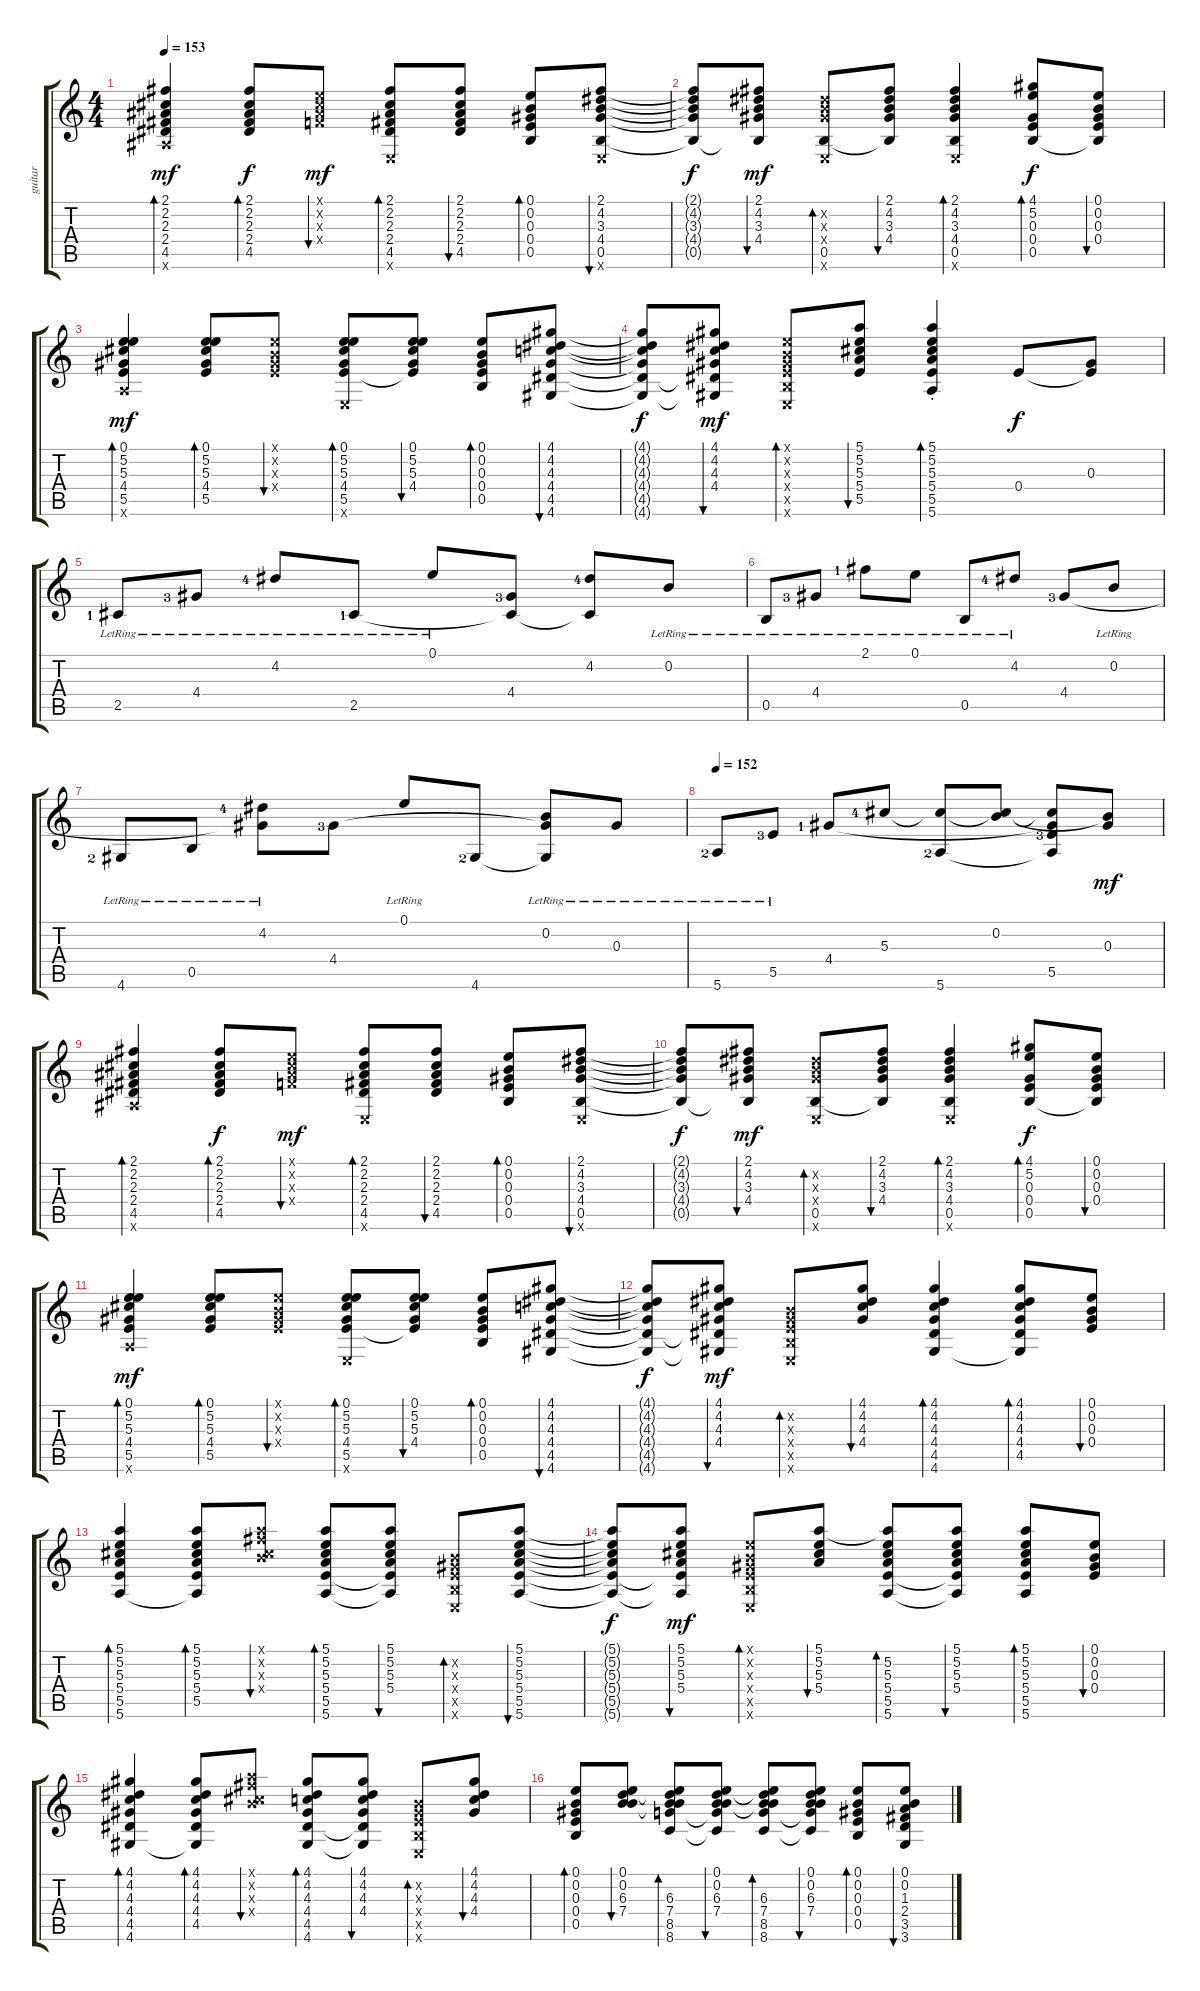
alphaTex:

\track ("guitar" "guitar") {instrument electricguitarclean}
\staff {score tabs}
\tuning (E4 B3 Ab3 E3 B2 E2) {hide}
\ts (4 4)
\tempo 153
\clef g2
\ks c
(2.1 2.2 2.3 2.4 4.5 6.6{x}).4{bd 120 dy mf} (2.1 2.2 2.3 2.4 4.5).8{bd 30 dy f} (0.1{x} 2.2{x} 2.3{x} 1.4{x}).8{bu 30 dy mf} (2.1 2.2 2.3 2.4 4.5 0.6{x}).8{bd 30} (2.1 2.2 2.3 2.4 4.5).8{bu 30} (0.1 0.2 0.3 0.4 0.5).8{bd 30} (2.1 4.2 3.3 4.4 0.5 0.6{x}).8{bu 30} |
(2.1{t} 4.2{t} 3.3{t} 4.4{t} 0.5{t}).8{dy f} (2.1 4.2 3.3 4.4 0.5{t}).8{bu 30 dy mf} (4.2{x} 3.3{x} 4.4{x} 0.5 0.6{x}).8{bd 30} (2.1 4.2 3.3 4.4 0.5{t}).8{bu 30} (2.1 4.2 3.3 4.4 0.5 0.6{x}).4{bd 30} (4.1 5.2 0.3 0.4 0.5).8{bd 60 dy f} (0.1 0.2 0.3 0.4 0.5{t}).8{bu 30} |
(0.1 5.2 5.3 4.4 5.5 5.6{x}).4{bd 30 dy mf} (0.1 5.2 5.3 4.4 5.5).8{bd 30} (0.1{x} 0.2{x} 0.3{x} 0.4{x}).8{bu 30} (0.1 5.2 5.3 4.4 5.5 0.6{x}).8{bd 30} (0.1 5.2 5.3 4.4 5.5{t}).8{bu 30} (0.1 0.2 0.3 0.4 0.5).8{bd 30} (4.1 4.2 4.3 4.4 4.5 4.6).8{bu 30} |
(4.1{t} 4.2{t} 4.3{t} 4.4{t} 4.5{t} 4.6{t}).8{dy f} (4.1 4.2 4.3 4.4 4.5{t} 4.6{t}).8{bu 30 dy mf} (0.1{x} 0.2{x} 0.3{x} 0.4{x} 0.5{x} 0.6{x}).8{bd 30} (5.1 5.2 5.3 5.4 5.5).8{bu 30} (5.1 5.2 5.3 5.4 5.5 5.6{st}).4{bd 30} 0.4.8{dy f} (0.3 0.4{t}).8 |
2.5{lr lf 2}.8 4.4{lr lf 4}.8 4.2{lr lf 5}.8 2.5{lr lf 2}.8 0.1{lr}.8 (4.4{lf 4} 2.5{t}).8 (4.2{lf 5} 2.5{t}).8 0.2{lr}.8 |
0.5{lr}.8 4.4{lr lf 4}.8 2.1{lr lf 2}.8 0.1{lr}.8 0.5{lr}.8 4.2{lr lf 5}.8 4.4{lf 4}.8 0.2{lr}.8 |
4.6{lr lf 3}.8 0.5{lr}.8 (4.2{lr lf 5} 4.4{t}).8 4.4{lf 4}.8 0.1{lr}.8 4.6{lf 3}.8 (0.2{lr} 4.4{t} 4.6{t}).8 0.3{lr}.8 |
\tempo 152
5.6{lr lf 3}.8 5.5{lr lf 4}.8 4.4{lf 2}.8 5.3{lf 5}.8 (5.3{t} 5.6{lf 3}).8 (0.2 5.3{t}).8 (5.3{t} 4.4{t} 5.5{lf 4} 5.6{t}).8 (0.2{t} 0.3).8{dy mf} |
(2.1 2.2 2.3 2.4 4.5 6.6{x}).4{bd 120} (2.1 2.2 2.3 2.4 4.5).8{bd 30 dy f} (0.1{x} 2.2{x} 2.3{x} 1.4{x}).8{bu 30 dy mf} (2.1 2.2 2.3 2.4 4.5 0.6{x}).8{bd 30} (2.1 2.2 2.3 2.4 4.5).8{bu 30} (0.1 0.2 0.3 0.4 0.5).8{bd 30} (2.1 4.2 3.3 4.4 0.5 0.6{x}).8{bu 30} |
(2.1{t} 4.2{t} 3.3{t} 4.4{t} 0.5{t}).8{dy f} (2.1 4.2 3.3 4.4 0.5{t}).8{bu 30 dy mf} (4.2{x} 3.3{x} 4.4{x} 0.5 0.6{x}).8{bd 30} (2.1 4.2 3.3 4.4 0.5{t}).8{bu 30} (2.1 4.2 3.3 4.4 0.5 0.6{x}).4{bd 30} (4.1 5.2 0.3 0.4 0.5).8{bd 60 dy f} (0.1 0.2 0.3 0.4 0.5{t}).8{bu 30} |
(0.1 5.2 5.3 4.4 5.5 5.6{x}).4{bd 30 dy mf} (0.1 5.2 5.3 4.4 5.5).8{bd 30} (0.1{x} 0.2{x} 0.3{x} 0.4{x}).8{bu 30} (0.1 5.2 5.3 4.4 5.5 0.6{x}).8{bd 30} (0.1 5.2 5.3 4.4 5.5{t}).8{bu 30} (0.1 0.2 0.3 0.4 0.5).8{bd 30} (4.1 4.2 4.3 4.4 4.5 4.6).8{bu 30} |
(4.1{t} 4.2{t} 4.3{t} 4.4{t} 4.5{t} 4.6{t}).8{dy f} (4.1 4.2 4.3 4.4 4.5{t} 4.6{t}).8{bu 30 dy mf} (0.2{x} 0.3{x} 0.4{x} 0.5{x} 0.6{x}).8{bd 30} (4.1 4.2 4.3 4.4).8{bu 30} (4.1 4.2 4.3 4.4 4.5 4.6).4{bd 30} (4.1 4.2 4.3 4.4 4.5 4.6{t}).8{bd 30} (0.1 0.2 0.3 0.4).8{bu 30} |
(5.1 5.2 5.3 5.4 5.5 5.6).4{bd 30} (5.1 5.2 5.3 5.4 5.5 5.6{t}).8{bd 30} (5.1{x} 7.2{x} 5.3{x} 7.4{x}).8{bu 30} (5.1 5.2 5.3 5.4 5.5 5.6).8{bd 30} (5.1 5.2 5.3 5.4 5.5{t} 5.6{t}).8{bu 30} (0.2{x} 0.3{x} 0.4{x} 0.5{x} 0.6{x}).8{bd 30} (5.1 5.2 5.3 5.4 5.5 5.6).8{bu 30} |
(5.1{t} 5.2{t} 5.3{t} 5.4{t} 5.5{t} 5.6{t}).8{dy f} (5.1 5.2 5.3 5.4 5.5{t} 5.6{t}).8{bu 30 dy mf} (0.1{x} 0.2{x} 0.3{x} 0.4{x} 0.5{x} 0.6{x}).8{bd 30} (5.1 5.2 5.3 5.4).8{bu 30} (5.1{t} 5.2 5.3 5.4 5.5 5.6).8{bd 30} (5.1 5.2 5.3 5.4 5.5{t} 5.6{t}).8{bu 30} (5.1 5.2 5.3 5.4 5.5 5.6).8{bd 30} (0.1 0.2 0.3 0.4).8{bu 30} |
(4.1 4.2 4.3 4.4 4.5 4.6).4{bd 30} (4.1 4.2 4.3 4.4 4.5 4.6{t}).8{bd 30} (5.1{x} 7.2{x} 5.3{x} 7.4{x}).8{bu 30} (4.1 4.2 4.3 4.4 4.5 4.6).8{bd 30} (4.1 4.2 4.3 4.4 4.5{t} 4.6{t}).8{bu 30} (0.2{x} 0.3{x} 0.4{x} 0.5{x} 0.6{x}).8{bd 30} (4.1 4.2 4.3 4.4).8{bu 30} |
(0.1 0.2 0.3 0.4 0.5).8{bd 30} (0.1 0.2 6.3 7.4).8{bu 30} (0.1{t} 0.2{t} 6.3 7.4 8.5 8.6).8{bd 30} (0.1 0.2 6.3 7.4 8.5{t} 8.6{t}).8{bu 30} (0.1{t} 0.2{t} 6.3 7.4 8.5 8.6).8{bd 30} (0.1 0.2 6.3 7.4 8.5{t} 8.6{t}).8{bu 30} (0.1 0.2 0.3 0.4 0.5).8{bd 30} (0.1 0.2 1.3 2.4 3.5 3.6).8{bu 30}
